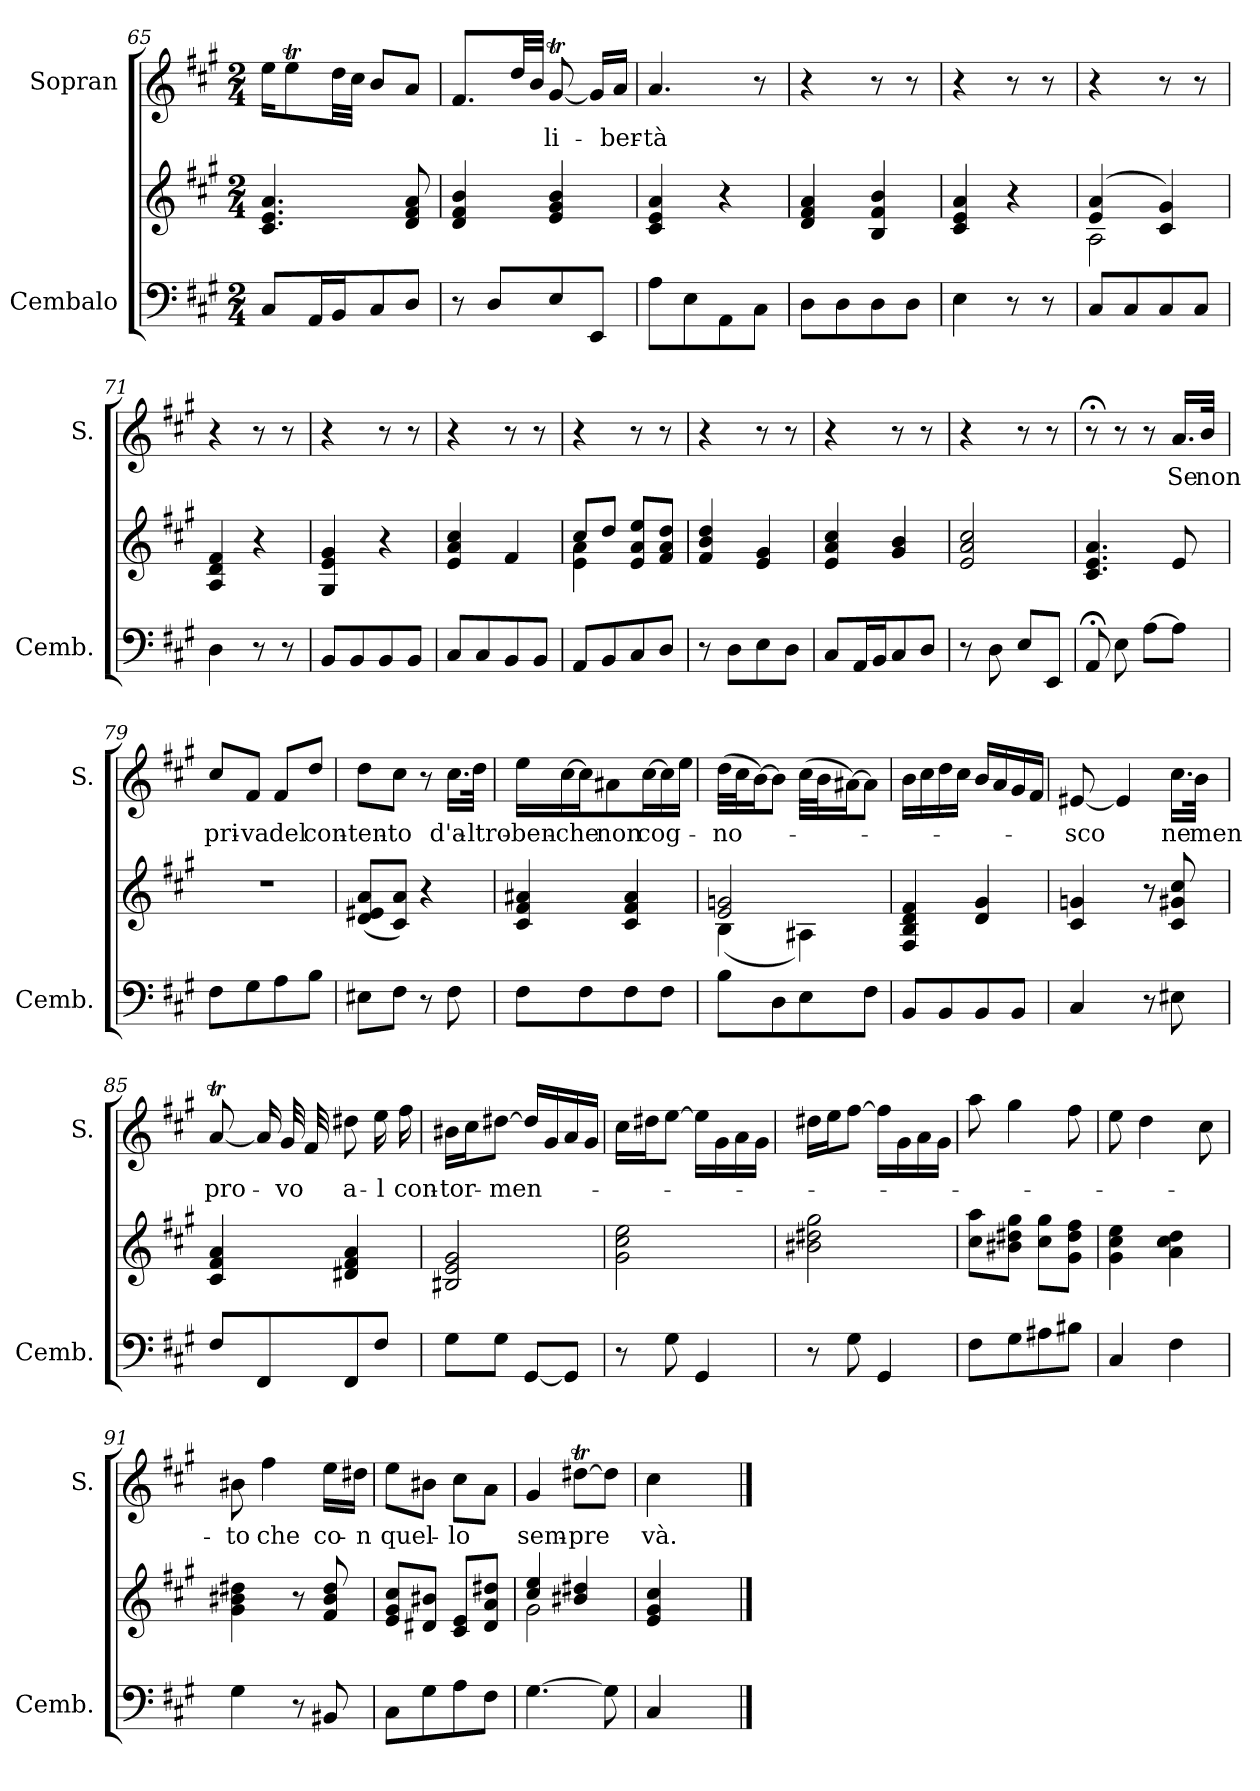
**kern	**kern	**kern	**text
*part2	*part2	*part1	*part1
*staff3	*staff2	*staff1	*staff1
*I"Cembalo	*	*I"Sopran	*
*I'Cemb.	*	*I'S.	*
*clefF4	*clefG2	*clefG2	*
*k[f#c#g#]	*k[f#c#g#]	*k[f#c#g#]	*
*M2/4	*M2/4	*M2/4	*
=65	=65	=65	=65
8C#/L	4.c#/ 4.e/ 4.a/	16ee\KL	.
.	.	8eeT\	.
16AA/L	.	.	.
16BB/J	.	32dd\LL	.
.	.	32cc#\JJJ	.
8C#/	.	8b/L	.
8D/J	8d/ 8f#/ 8a/	8a/J	.
!!LO:PB:g=z
=66	=66	=66	=66
8r	4d/ 4f#/ 4b/	8.f#/L	.
8D/L	.	.	.
.	.	32dd/LL	.
.	.	32b/JJJ	.
!	!	!	!LO:LY:b
8E/	4e/ 4g#/ 4b/	[8g#t/	li-
8EE/J	.	16g#/LL]	.
!	!	!	!LO:LY:b
.	.	16a/JJ	-ber-
=67	=67	=67	=67
!	!	!	!LO:LY:b
8A\L	4c#/ 4e/ 4a/	4.a/	-tà
8E\	.	.	.
8AA\	4r	.	.
8C#\J	.	8r	.
=68	=68	=68	=68
8D\L	4d/ 4f#/ 4a/	4r	.
8D\	.	.	.
8D\	4B/ 4f#/ 4b/	8r	.
8D\J	.	8r	.
=69	=69	=69	=69
4E\	4c#/ 4e/ 4a/	4r	.
8r	4r	8r	.
8r	.	8r	.
=70	=70	=70	=70
*	*^	*	*
8C#/L	(4e/ 4a/	2A\	4r	.
8C#/	.	.	.	.
8C#/	4c#/ 4g#/)	.	8r	.
8C#/J	.	.	8r	.
*	*v	*v	*	*
=71	=71	=71	=71
4D\	4A/ 4d/ 4f#/	4r	.
8r	4r	8r	.
8r	.	8r	.
=72	=72	=72	=72
8BB/L	4G#/ 4e/ 4g#/	4r	.
8BB/	.	.	.
8BB/	4r	8r	.
8BB/J	.	8r	.
!!LO:LB:g=z
=73	=73	=73	=73
8C#/L	4e/ 4a/ 4cc#/	4r	.
8C#/	.	.	.
8BB/	4f#/	8r	.
8BB/J	.	8r	.
=74	=74	=74	=74
*	*^	*	*
8AA/L	8cc#/L	4e\ 4a\	4r	.
8BB/	8dd/J	.	.	.
8C#/	8e/ 8a/ 8ee/L	4ryy	8r	.
8D/J	8f#/ 8a/ 8dd/J	.	8r	.
*	*v	*v	*	*
=75	=75	=75	=75
8r	4f#/ 4b/ 4dd/	4r	.
8D\L	.	.	.
8E\	4e/ 4g#/	8r	.
8D\J	.	8r	.
=76	=76	=76	=76
8C#/L	4e/ 4a/ 4cc#/	4r	.
16AA/L	.	.	.
16BB/J	.	.	.
8C#/	4g#/ 4b/	8r	.
8D/J	.	8r	.
=77	=77	=77	=77
8r	2e/ 2a/ 2cc#/	4r	.
8D\	.	.	.
8E/L	.	8r	.
8EE/J	.	8r	.
=78	=78	=78	=78
8AA;</	4.c#/ 4.e/ 4.a/	8r;<	.
8E\	.	8r	.
[8A\L	.	8r	.
!	!	!	!LO:LY:b
8A\J]	8e/	16.a/LL	Se
!	!	!	!LO:LY:b
.	.	32b/JJk	non
!!LO:LB:g=z
=79	=79	=79	=79
!	!	!	!LO:LY:b
8F#\L	2r	8cc#/L	pri-
!	!	!	!LO:LY:b
8G#\	.	8f#/J	-va
!	!	!	!LO:LY:b
8A\	.	8f#/L	del
!	!	!	!LO:LY:b
8B\J	.	8dd/J	con-
=80	=80	=80	=80
!	!	!	!LO:LY:b
8E#X\L	(8d/ 8e#X/ 8a/L	8dd\L	-ten-
!	!	!	!LO:LY:b
8F#\J	8c#/ 8a/J)	8cc#\J	-to
8r	4r	8r	.
!	!	!	!LO:LY:b
8F#\	.	16.cc#\LL	d'a-
!	!	!	!LO:LY:b
.	.	32dd\JJk	-ltro-
=81	=81	=81	=81
!	!	!	!LO:LY:b
8F#\L	4c#/ 4f#/ 4a#X/	16ee\LL	-ben-
!	!	!	!LO:LY:b
.	.	[16cc#\	-che
8F#\	.	16cc#\J]	.
!	!	!	!LO:LY:b
.	.	8a#X\	non
8F#\	4c#/ 4f#/ 4a#/	.	.
!	!	!	!LO:LY:b
.	.	[16cc#\L	cog-
8F#\J	.	16cc#\]	.
.	.	16ee\JJ	.
=82	=82	=82	=82
*	*^	*	*
!	!	!	!	!LO:LY:b
8B\L	2e/ 2gn/	(4B\	(32dd\LLL	-no-
.	.	.	32cc#\J	.
.	.	.	[16b\J)	.
8D\	.	.	8b\J]	.
8E\	.	4A#X\)	(32cc#\LLL	.
.	.	.	32b\J	.
.	.	.	[16a#X\J)	.
8F#\J	.	.	8a#\J]	.
*	*v	*v	*	*
!!LO:LB:g=z
=83	=83	=83	=83
8BB/L	4F#/ 4B/ 4d/ 4f#/	16b\LL	.
.	.	16cc#\	.
8BB/	.	16dd\	.
.	.	16cc#\JJ	.
8BB/	4d/ 4g#/	16b/LL	.
.	.	16a/	.
8BB/J	.	16g#/	.
.	.	16f#/JJ	.
=84	=84	=84	=84
!	!	!	!LO:LY:b
4C#/	4c#/ 4gn/	[8e#X/	-sco
.	.	4e#/]	.
8r	8r	.	.
!	!	!	!LO:LY:b
8E#X\	8c#/ 8g#X/ 8cc#/	16.cc#\LL	ne
!	!	!	!LO:LY:b
.	.	32b\JJk	men
=85	=85	=85	=85
!	!	!	!LO:LY:b
8F#/L	4c#/ 4f#/ 4a/	[8aT/	pro-
8FF#/	.	16a/LL]	.
!	!	!	!LO:LY:b
.	.	32g#/LL	-vo
.	.	32f#/JJJ	.
!	!	!	!LO:LY:b
8FF#/	4d#X/ 4f#/ 4a/	8dd#X\L	a-
!	!	!	!LO:LY:b
8F#/J	.	16ee\L	-l
!	!	!	!LO:LY:b
.	.	16ff#\JJ	con-
=86	=86	=86	=86
!	!	!	!LO:LY:b
8G#\L	2B#X/ 2e/ 2g#/	16b#X\LL	-tor-
.	.	16cc#\J	.
!	!	!	!LO:LY:b
8G#\J	.	[8dd#X\J	-men-
[8GG#/L	.	16dd#/LL]	.
.	.	16g#/	.
8GG#/J]	.	16a/	.
.	.	16g#/JJ	.
!!LO:PB:g=z
=87	=87	=87	=87
8r	2g#\ 2cc#\ 2ee\	16cc#\LL	.
.	.	16dd#X\J	.
8G#\	.	[8ee\J	.
4GG#/	.	16ee\LL]	.
.	.	16g#\	.
.	.	16a\	.
.	.	16g#\JJ	.
=88	=88	=88	=88
8r	2b#X\ 2dd#X\ 2gg#\	16dd#X\LL	.
.	.	16ee\J	.
8G#\	.	[8ff#\J	.
4GG#/	.	16ff#\LL]	.
.	.	16g#\	.
.	.	16a\	.
.	.	16g#\JJ	.
=89	=89	=89	=89
8F#\L	8cc#\ 8aa\L	8aa\	.
8G#\	8b#X\ 8dd#X\ 8gg#\J	4gg#\	.
8A#X\	8cc#\ 8gg#\L	.	.
8B#X\J	8g#\ 8dd#\ 8ff#\J	8ff#\	.
=90	=90	=90	=90
4C#/	4g#\ 4cc#\ 4ee\	8ee\	.
.	.	4dd\	.
4F#\	4a\ 4cc#\ 4dd\	.	.
.	.	8cc#\	.
=91	=91	=91	=91
!	!	!	!LO:LY:b
4G#\	4g#\ 4b#X\ 4dd#X\	8b#X\	-to
!	!	!	!LO:LY:b
.	.	4ff#\	che
8r	8r	.	.
!	!	!	!LO:LY:b
8BB#X/	8f#/ 8b#/ 8dd#/	16ee\LL	co-
!	!	!	!LO:LY:b
.	.	16dd#X\JJ	-n
!!LO:LB:g=z
=92	=92	=92	=92
!	!	!	!LO:LY:b
8C#\L	8e/ 8g#/ 8cc#/L	8ee\L	quel-
8G#\	8d#X/ 8b#X/J	8b#X\J	.
!	!	!	!LO:LY:b
8A\	8c#/ 8e/L	8cc#\L	-lo
8F#\J	8d#/ 8a/ 8dd#X/J	8a\J	.
=93	=93	=93	=93
*	*^	*	*
!	!	!	!	!LO:LY:b
[4.G#\	2g#\	4cc#/ 4ee/	4g#/	sem-
!	!	!	!	!LO:LY:b
.	.	4b#X/ 4dd#X/	[8dd#Xt\L	-pre
8G#\]	.	.	8dd#\J]	.
*	*v	*v	*	*
=94	=94	=94	=94
!	!	!	!LO:LY:b
4C#/	4e/ 4g#/ 4cc#/	4cc#\	và.
4ryy	4ryy	4ryy	.
==	==	==	==
*-	*-	*-	*-
